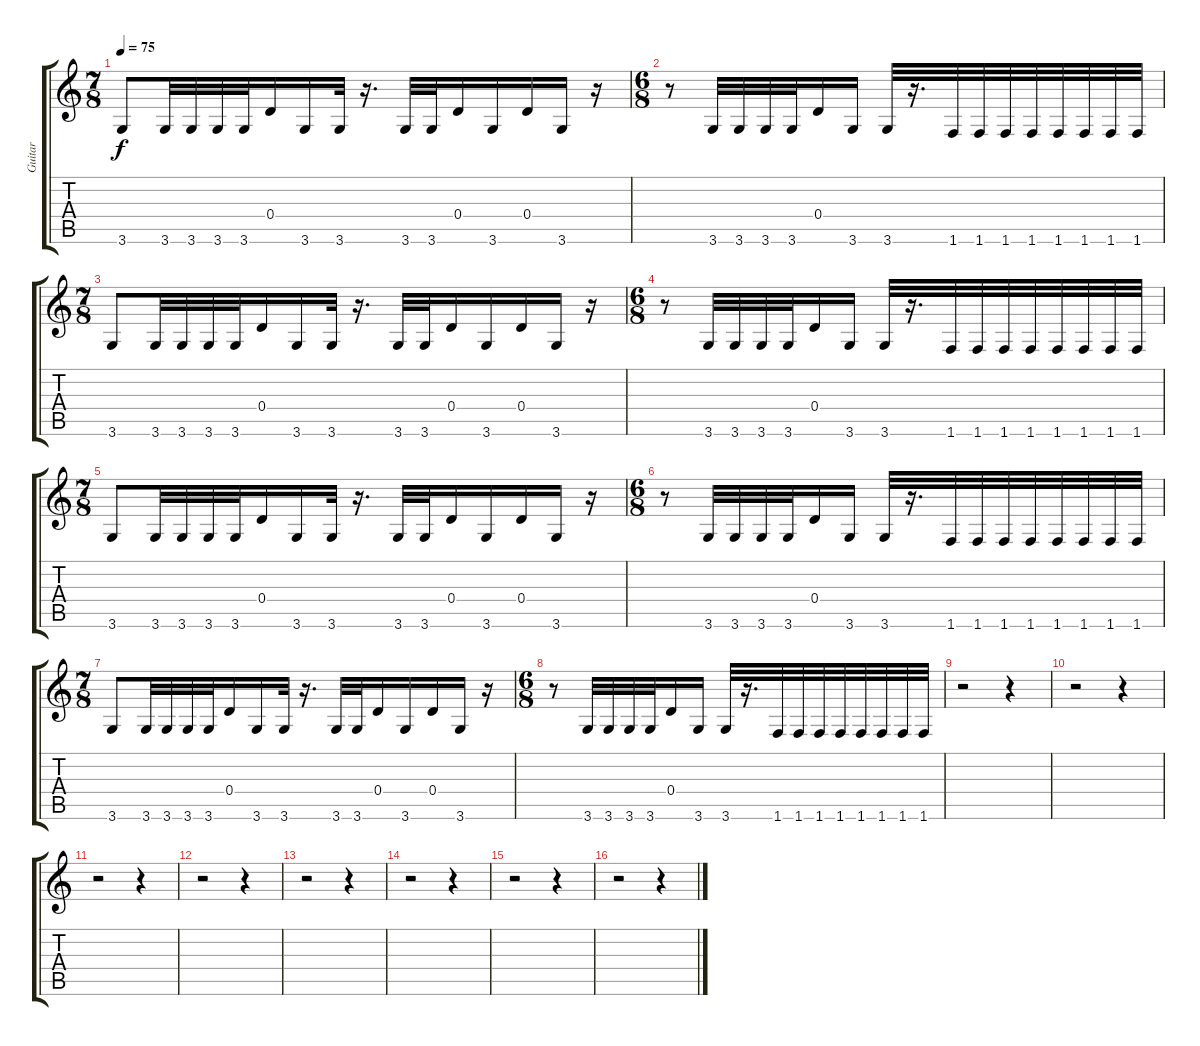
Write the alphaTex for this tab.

\track ("Guitar" "Guitar") {instrument distortionguitar}
\staff {score tabs}
\tuning (E4 B3 G3 D3 A2 E2) {hide}
\ts (7 8)
\tempo 75
\clef g2
\ks c
3.6.8{dy f} 3.6.32 3.6.32 3.6.32 3.6.32 0.4.16 3.6.16 3.6.32 r.16{d} 3.6.32 3.6.32 0.4.16 3.6.16 0.4.16 3.6.16 r.16 |
\ts (6 8)
r.8 3.6.32 3.6.32 3.6.32 3.6.32 0.4.16 3.6.16 3.6.32 r.16{d} 1.6.32 1.6.32 1.6.32 1.6.32 1.6.32 1.6.32 1.6.32 1.6.32 |
\ts (7 8)
3.6.8 3.6.32 3.6.32 3.6.32 3.6.32 0.4.16 3.6.16 3.6.32 r.16{d} 3.6.32 3.6.32 0.4.16 3.6.16 0.4.16 3.6.16 r.16 |
\ts (6 8)
r.8 3.6.32 3.6.32 3.6.32 3.6.32 0.4.16 3.6.16 3.6.32 r.16{d} 1.6.32 1.6.32 1.6.32 1.6.32 1.6.32 1.6.32 1.6.32 1.6.32 |
\ts (7 8)
3.6.8 3.6.32 3.6.32 3.6.32 3.6.32 0.4.16 3.6.16 3.6.32 r.16{d} 3.6.32 3.6.32 0.4.16 3.6.16 0.4.16 3.6.16 r.16 |
\ts (6 8)
r.8 3.6.32 3.6.32 3.6.32 3.6.32 0.4.16 3.6.16 3.6.32 r.16{d} 1.6.32 1.6.32 1.6.32 1.6.32 1.6.32 1.6.32 1.6.32 1.6.32 |
\ts (7 8)
3.6.8 3.6.32 3.6.32 3.6.32 3.6.32 0.4.16 3.6.16 3.6.32 r.16{d} 3.6.32 3.6.32 0.4.16 3.6.16 0.4.16 3.6.16 r.16 |
\ts (6 8)
r.8 3.6.32 3.6.32 3.6.32 3.6.32 0.4.16 3.6.16 3.6.32 r.16{d} 1.6.32 1.6.32 1.6.32 1.6.32 1.6.32 1.6.32 1.6.32 1.6.32 |
r.2 r.4 |
r.2 r.4 |
r.2 r.4 |
r.2 r.4 |
r.2 r.4 |
r.2 r.4 |
r.2 r.4 |
r.2 r.4
